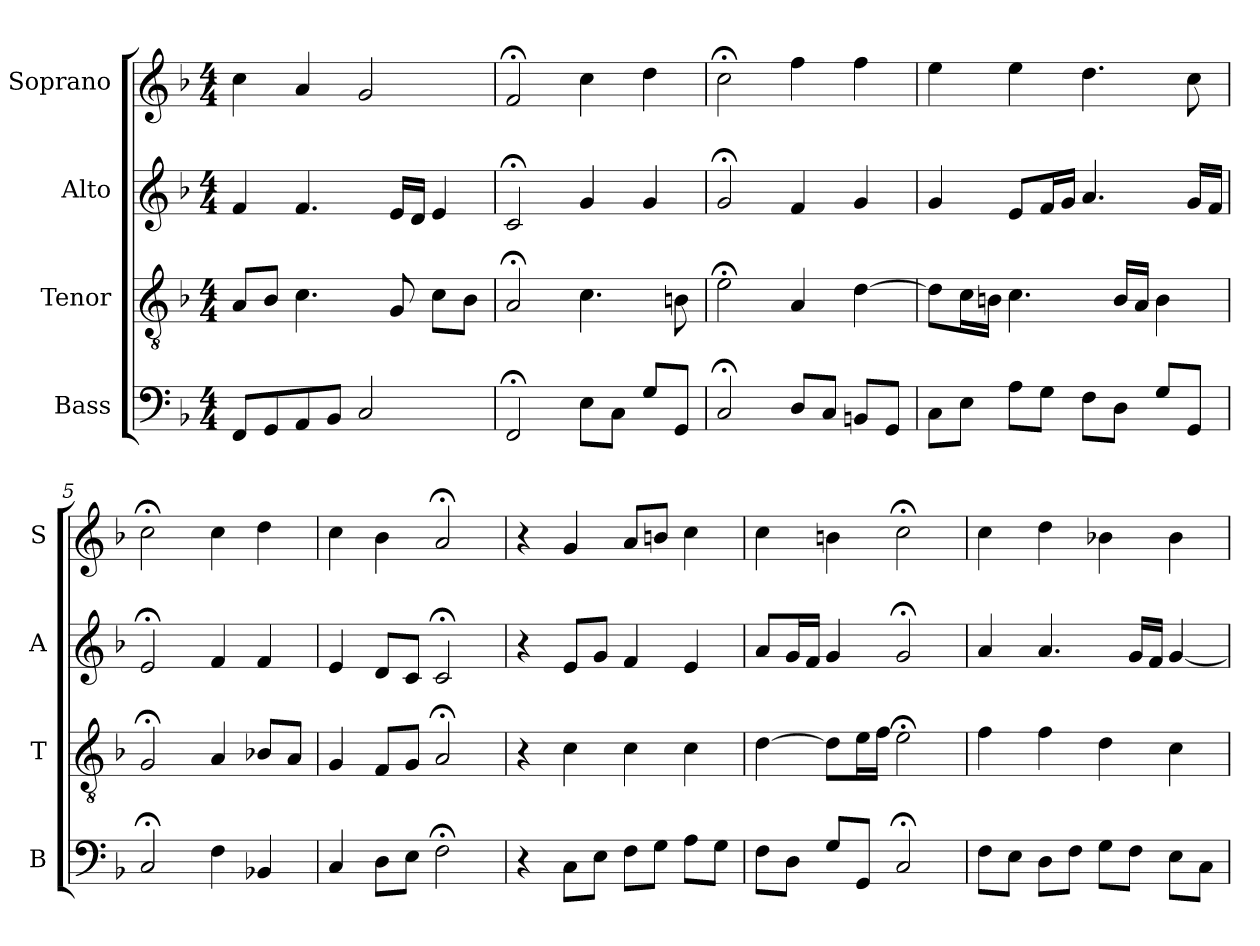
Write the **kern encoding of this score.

**kern	**kern	**kern	**kern
*part4	*part3	*part2	*part1
*staff4	*staff3	*staff2	*staff1
*I"Bass	*I"Tenor	*I"Alto	*I"Soprano
*I'B	*I'T	*I'A	*I'S
*clefF4	*clefGv2	*clefG2	*clefG2
*k[b-]	*k[b-]	*k[b-]	*k[b-]
*F:	*F:	*F:	*F:
*M4/4	*M4/4	*M4/4	*M4/4
*MM100	*MM100	*MM100	*MM100
=1	=1	=1	=1
8FFL	8AL	4f	4cc
8GG	8B-J	.	.
8AA	4.c	4.f	4a
8BB-J	.	.	.
2C	.	.	2g
.	8G	16eLL	.
.	.	16dJJ	.
.	8cL	4e	.
.	8B-J	.	.
=2	=2	=2	=2
2FF;<	2A;<	2c;<	2f;<
8EL	4.c	4g	4cc
8CJ	.	.	.
8GL	.	4g	4dd
8GGJ	8Bn	.	.
=3	=3	=3	=3
2C;<	2e;<	2g;<	2cc;<
8DL	4A	4f	4ff
8CJ	.	.	.
8BBnL	[4d	4g	4ff
8GGJ	.	.	.
=4	=4	=4	=4
8CL	8dL]	4g	4ee
8EJ	16cL	.	.
.	16BnJJ	.	.
8AL	4.c	8eL	4ee
8GJ	.	16fL	.
.	.	16gJJ	.
8FL	.	4.a	4.dd
8DJ	16BLL	.	.
.	16AJJ	.	.
8GL	4B	.	.
8GGJ	.	16gLL	8cc
.	.	16fJJ	.
=5	=5	=5	=5
2C;<	2G;<	2e;<	2cc;<
4F	4A	4f	4cc
4BB-X	8B-XL	4f	4dd
.	8AJ	.	.
=6	=6	=6	=6
4C	4G	4e	4cc
8DL	8FL	8dL	4b-
8EJ	8GJ	8cJ	.
2F;<	2A;<	2c;<	2a;<
=7	=7	=7	=7
4r	4r	4r	4r
8CL	4c	8eL	4g
8EJ	.	8gJ	.
8FL	4c	4f	8aL
8GJ	.	.	8bnJ
8AL	4c	4e	4cc
8GJ	.	.	.
=8	=8	=8	=8
8FL	[4d	8aL	4cc
8DJ	.	16gL	.
.	.	16fJJ	.
8GL	8dL]	4g	4bn
8GGJ	16eL	.	.
.	16fJJ	.	.
2C;<	2e;<	2g;<	2cc;<
=9	=9	=9	=9
8FL	4f	4a	4cc
8EJ	.	.	.
8DL	4f	4.a	4dd
8FJ	.	.	.
8GL	4d	.	4b-X
8FJ	.	16gLL	.
.	.	16fJJ	.
8EL	4c	[4g	4b-
8CJ	.	.	.
=	=	=	=
*-	*-	*-	*-
